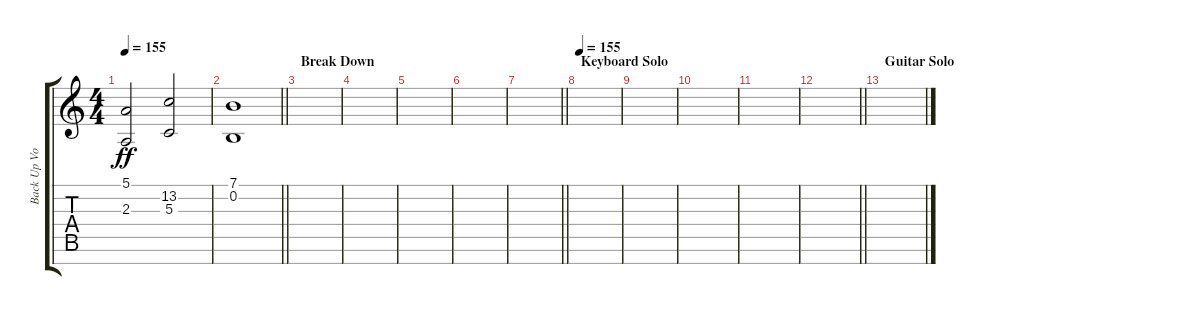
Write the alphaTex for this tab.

\track ("Back Up Vocs " "Back Up Vo") {solo instrument stringensemble2}
\staff {score tabs}
\tuning (E4 B3 G3 D3 A2 E2 B1) {hide}
\ts (4 4)
\tempo 155
\clef g2
\ks c
(5.1 2.3).2{dy ff} (13.2 5.3).2 |
\barLineRight lightlight
(7.1 0.2).1 |
\section ("" "Break Down")
|
|
|
|
\barLineRight lightlight
|
\section ("" "Keyboard Solo")
\tempo 155
|
|
|
|
\barLineRight lightlight
|
\section ("" "Guitar Solo")
